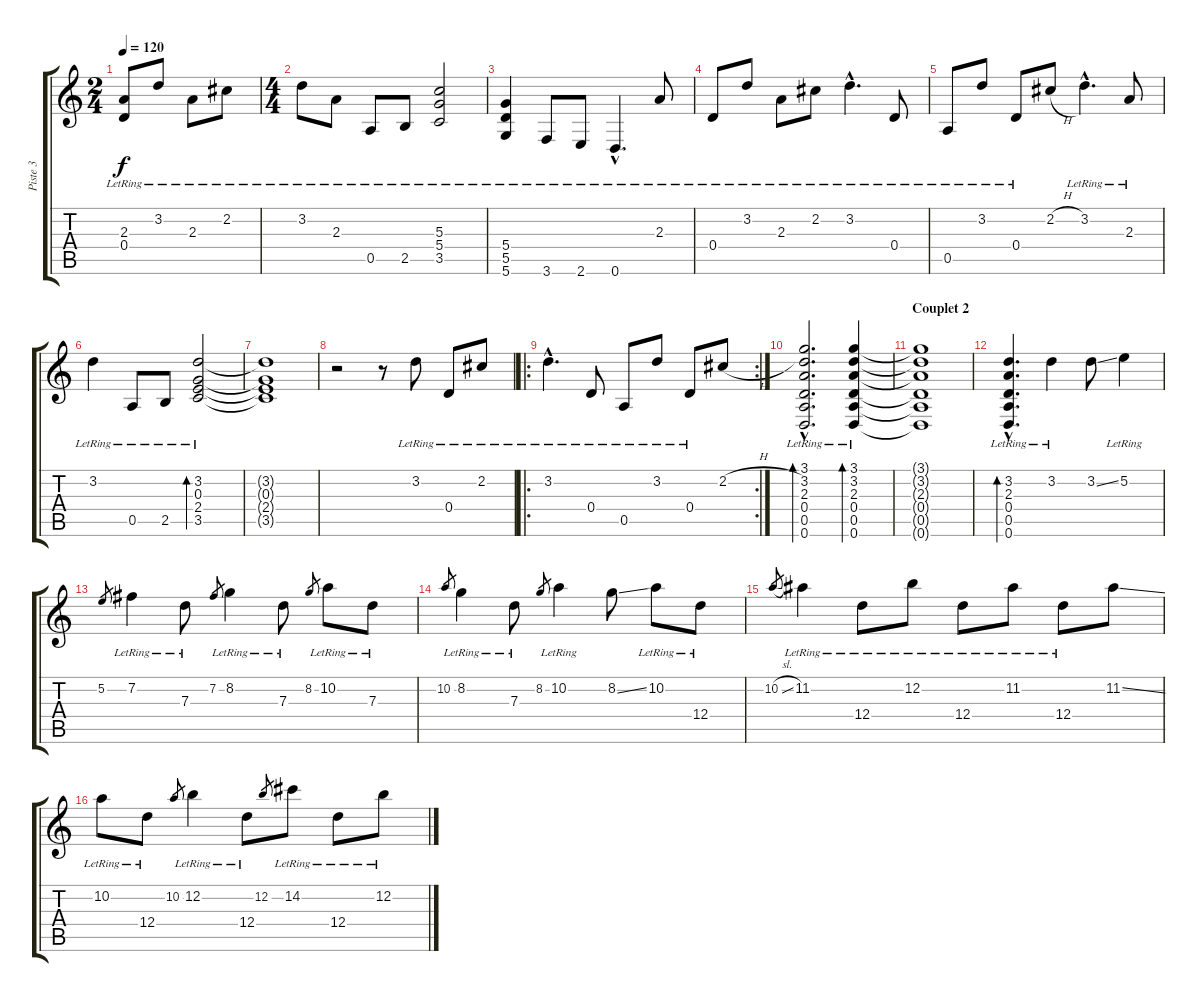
\track ("Piste 3" "Piste 3") {instrument electricguitarjazz}
\staff {score tabs}
\tuning (E4 B3 G3 D3 A2 D2) {hide}
\ts (2 4)
\tempo 120
\clef g2
\ks c
(2.3{t} 0.4{lr}).8{dy f} 3.2{lr}.8 2.3{lr}.8 2.2{lr}.8 |
\ts (4 4)
3.2{lr}.8 2.3{lr}.8 0.5{lr}.8 2.5{lr}.8 (5.3{lr} 5.4{lr} 3.5{lr}).2 |
(5.4{lr} 5.5{lr} 5.6{lr}).4 3.6{lr}.8 2.6{lr}.8 0.6{hac lr}.4{d} 2.3{lr}.8 |
0.4{lr}.8 3.2{lr}.8 2.3{lr}.8 2.2{lr}.8 3.2{hac lr}.4{d} 0.4{lr}.8 |
0.5{lr}.8 3.2{lr}.8 0.4{lr}.8 2.2{h}.8 3.2{hac lr}.4{d} 2.3{lr}.8 |
3.2{lr}.4 0.5{lr}.8 2.5{lr}.8 (3.2{lr} 0.3{lr} 2.4{lr} 3.5{lr}).2{bd 480} |
(3.2{t} 0.3{t} 2.4{t} 3.5{t}).1 |
r.2 r.8 3.2{lr}.8 0.4{lr}.8 2.2{lr}.8 |
\ro
\rc 2
3.2{hac lr}.4{d} 0.4{lr}.8 0.5{lr}.8 3.2{lr}.8 0.4{lr}.8 2.2{h}.8 |
(3.1{hac lr} 3.2{hac lr} 2.3{hac lr} 0.4{hac lr} 0.5{hac lr} 0.6{hac lr}).2{d bd 480} (3.1{lr} 3.2{lr} 2.3{lr} 0.4{lr} 0.5{lr} 0.6{lr}).4{bd 480} |
\section ("" "Couplet 2")
(3.1{t} 3.2{t} 2.3{t} 0.4{t} 0.5{t} 0.6{t}).1 |
(3.2{hac lr} 2.3{hac lr} 0.4{hac lr} 0.5{hac lr} 0.6{hac lr}).4{d bd 480} 3.2{lr}.4 3.2{ss}.8 5.2{lr}.4 |
5.2.8{gr} 7.2{lr}.4 7.3{lr}.8 7.2.8{gr} 8.2{lr}.4 7.3{lr}.8 8.2.8{gr} 10.2{lr}.8 7.3{lr}.8 |
10.2.8{gr} 8.2{lr}.4 7.3{lr}.8 8.2.8{gr} 10.2{lr}.4 8.2{ss}.8 10.2{lr}.8 12.4{lr}.8 |
10.2{sl}.8{gr} 11.2{lr}.4 12.4{lr}.8 12.2{lr}.8 12.4{lr}.8 11.2{lr}.8 12.4{lr}.8 11.2{ss}.8 |
10.2{lr}.8 12.4{lr}.8 10.2.8{gr} 12.2{lr}.4 12.4{lr}.8 12.2.8{gr} 14.2{lr}.8 12.4{lr}.8 12.2{lr}.8
